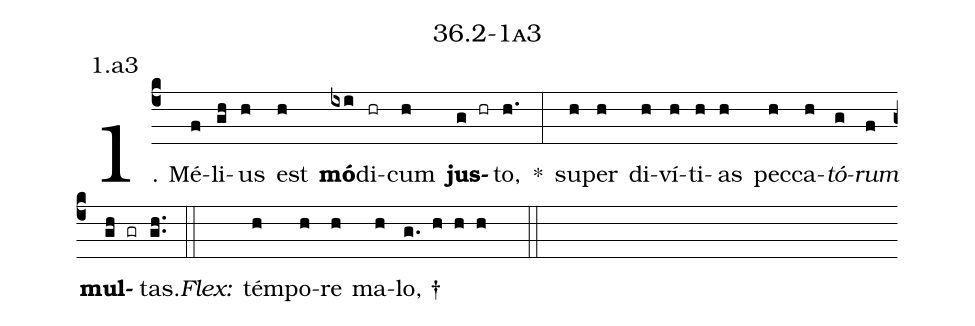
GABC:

name: 36.2-1a3;
annotation: 1.a3;
%%
(c4)1. Mé(f)li(gh)us(h) est(h) <b>mó</b>(ixi)di(hr)cum(h) <b>jus</b>(g hr)to,(h.) *(:) su(h)per(h) di(h)ví(h)ti(h)as(h) pec(h)ca(h)<i>tó</i>(g)<i>rum</i>(f) <b>mul</b>(gh gr)tas.(gh..) (::)
<i>Flex:</i>()  tém(h)po(h)re(h) ma(h)lo, †(g. h h h  ::)

%E(h) u(h) o(g) u(f) a(gh) e.(gh..) (::)
